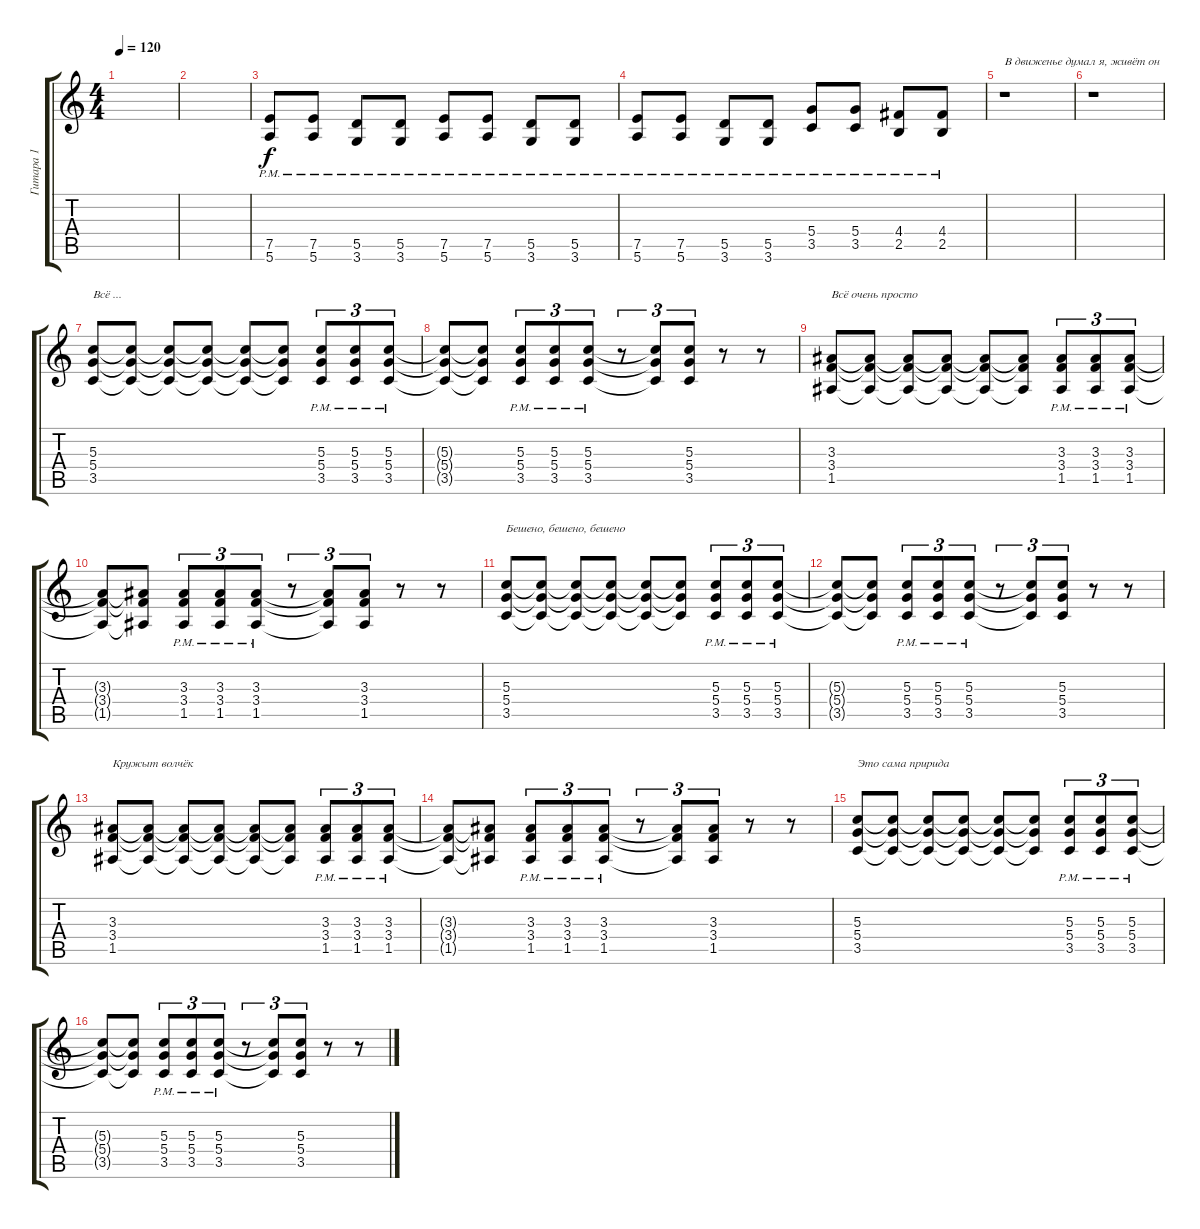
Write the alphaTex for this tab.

\track ("Гитара 1" "Гитара 1") {instrument distortionguitar}
\staff {score tabs}
\tuning (E4 B3 G3 D3 A2 E2) {hide}
\ts (4 4)
\tempo 120
\clef g2
\ks c
|
|
(7.5{pm} 5.6).8 (7.5{pm} 5.6).8 (5.5{pm} 3.6).8 (5.5{pm} 3.6).8 (7.5{pm} 5.6).8 (7.5{pm} 5.6).8 (5.5{pm} 3.6).8 (5.5{pm} 3.6).8 |
(7.5{pm} 5.6).8 (7.5{pm} 5.6).8 (5.5{pm} 3.6).8 (5.5{pm} 3.6).8 (5.4 3.5{pm}).8 (5.4 3.5{pm}).8 (4.4 2.5{pm}).8 (4.4 2.5{pm}).8 |
r.1{txt "В движенье думал я, живёт он"} |
r.1 |
(5.3 5.4 3.5).8{txt "Всё ..."} (5.3{t} 5.4{t} 3.5{t}).8 (5.3{t} 5.4{t} 3.5{t}).8 (5.3{t} 5.4{t} 3.5{t}).8 (5.3{t} 5.4{t} 3.5{t}).8 (5.3{t} 5.4{t} 3.5{t}).8 (5.3{pm} 5.4 3.5).8{tu (3 2)} (5.3{pm} 5.4 3.5).8{tu (3 2)} (5.3{pm} 5.4 3.5).8{tu (3 2)} |
(5.3{t} 5.4{t} 3.5{t}).8 (5.3{t} 5.4{t} 3.5{t}).8 (5.3{pm} 5.4 3.5).8{tu (3 2)} (5.3{pm} 5.4 3.5).8{tu (3 2)} (5.3{pm} 5.4 3.5).8{tu (3 2)} r.8{tu (3 2)} (5.3{t} 5.4{t} 3.5{t}).8{tu (3 2)} (5.3 5.4 3.5).8{tu (3 2)} r.8 r.8 |
(3.3 3.4 1.5).8{txt "Всё очень просто"} (3.3{t} 3.4{t} 1.5{t}).8 (3.3{t} 3.4{t} 1.5{t}).8 (3.3{t} 3.4{t} 1.5{t}).8 (3.3{t} 3.4{t} 1.5{t}).8 (3.3{t} 3.4{t} 1.5{t}).8 (3.3{pm} 3.4 1.5).8{tu (3 2)} (3.3{pm} 3.4 1.5).8{tu (3 2)} (3.3{pm} 3.4 1.5).8{tu (3 2)} |
(3.3{t} 3.4{t} 1.5{t}).8 (3.3{t} 3.4{t} 1.5{t}).8 (3.3{pm} 3.4 1.5).8{tu (3 2)} (3.3{pm} 3.4 1.5).8{tu (3 2)} (3.3{pm} 3.4 1.5).8{tu (3 2)} r.8{tu (3 2)} (3.3{t} 3.4{t} 1.5{t}).8{tu (3 2)} (3.3 3.4 1.5).8{tu (3 2)} r.8 r.8 |
(5.3 5.4 3.5).8{txt "Бешено, бешено, бешено"} (5.3{t} 5.4{t} 3.5{t}).8 (5.3{t} 5.4{t} 3.5{t}).8 (5.3{t} 5.4{t} 3.5{t}).8 (5.3{t} 5.4{t} 3.5{t}).8 (5.3{t} 5.4{t} 3.5{t}).8 (5.3{pm} 5.4 3.5).8{tu (3 2)} (5.3{pm} 5.4 3.5).8{tu (3 2)} (5.3{pm} 5.4 3.5).8{tu (3 2)} |
(5.3{t} 5.4{t} 3.5{t}).8 (5.3{t} 5.4{t} 3.5{t}).8 (5.3{pm} 5.4 3.5).8{tu (3 2)} (5.3{pm} 5.4 3.5).8{tu (3 2)} (5.3{pm} 5.4 3.5).8{tu (3 2)} r.8{tu (3 2)} (5.3{t} 5.4{t} 3.5{t}).8{tu (3 2)} (5.3 5.4 3.5).8{tu (3 2)} r.8 r.8 |
(3.3 3.4 1.5).8{txt "Кружыт волчёк"} (3.3{t} 3.4{t} 1.5{t}).8 (3.3{t} 3.4{t} 1.5{t}).8 (3.3{t} 3.4{t} 1.5{t}).8 (3.3{t} 3.4{t} 1.5{t}).8 (3.3{t} 3.4{t} 1.5{t}).8 (3.3{pm} 3.4 1.5).8{tu (3 2)} (3.3{pm} 3.4 1.5).8{tu (3 2)} (3.3{pm} 3.4 1.5).8{tu (3 2)} |
(3.3{t} 3.4{t} 1.5{t}).8 (3.3{t} 3.4{t} 1.5{t}).8 (3.3{pm} 3.4 1.5).8{tu (3 2)} (3.3{pm} 3.4 1.5).8{tu (3 2)} (3.3{pm} 3.4 1.5).8{tu (3 2)} r.8{tu (3 2)} (3.3{t} 3.4{t} 1.5{t}).8{tu (3 2)} (3.3 3.4 1.5).8{tu (3 2)} r.8 r.8 |
(5.3 5.4 3.5).8{txt "Это сама пририда"} (5.3{t} 5.4{t} 3.5{t}).8 (5.3{t} 5.4{t} 3.5{t}).8 (5.3{t} 5.4{t} 3.5{t}).8 (5.3{t} 5.4{t} 3.5{t}).8 (5.3{t} 5.4{t} 3.5{t}).8 (5.3{pm} 5.4 3.5).8{tu (3 2)} (5.3{pm} 5.4 3.5).8{tu (3 2)} (5.3{pm} 5.4 3.5).8{tu (3 2)} |
(5.3{t} 5.4{t} 3.5{t}).8 (5.3{t} 5.4{t} 3.5{t}).8 (5.3{pm} 5.4 3.5).8{tu (3 2)} (5.3{pm} 5.4 3.5).8{tu (3 2)} (5.3{pm} 5.4 3.5).8{tu (3 2)} r.8{tu (3 2)} (5.3{t} 5.4{t} 3.5{t}).8{tu (3 2)} (5.3 5.4 3.5).8{tu (3 2)} r.8 r.8
